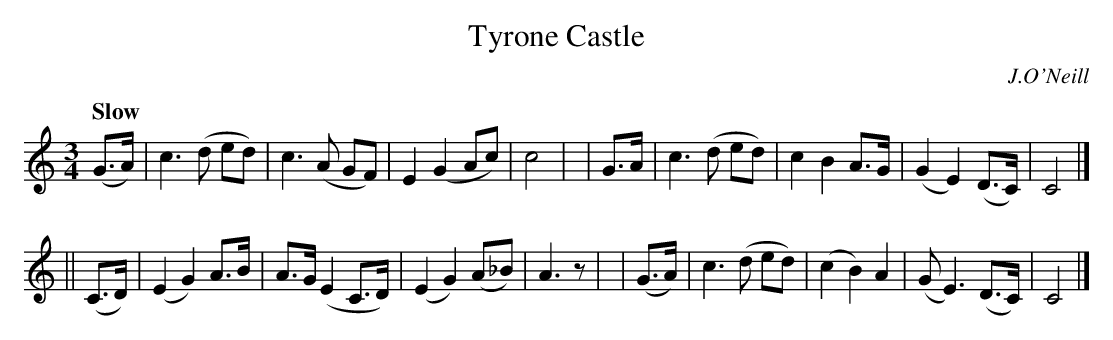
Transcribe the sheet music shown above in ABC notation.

X:1
T: Tyrone Castle
O: J.O'Neill
Q: "Slow"
M: 3/4
L: 1/8
K: C
   (G>A) | c3 (d ed) | c3 (A GF) | E2 (G2 Ac) | c4 |\
|   G>A  | c3 (d ed) | c2 B2 A>G | (G2 E2) (D>C) | C4 |]
|| (C>D) | (E2 G2) A>B | A>G (E2 C>D) | (E2 G2) (A_B) | A3 z |\
|  (G>A) | c3 (d ed) | (c2 B2) A2 | (G E3) (D>C) | C4 |]
